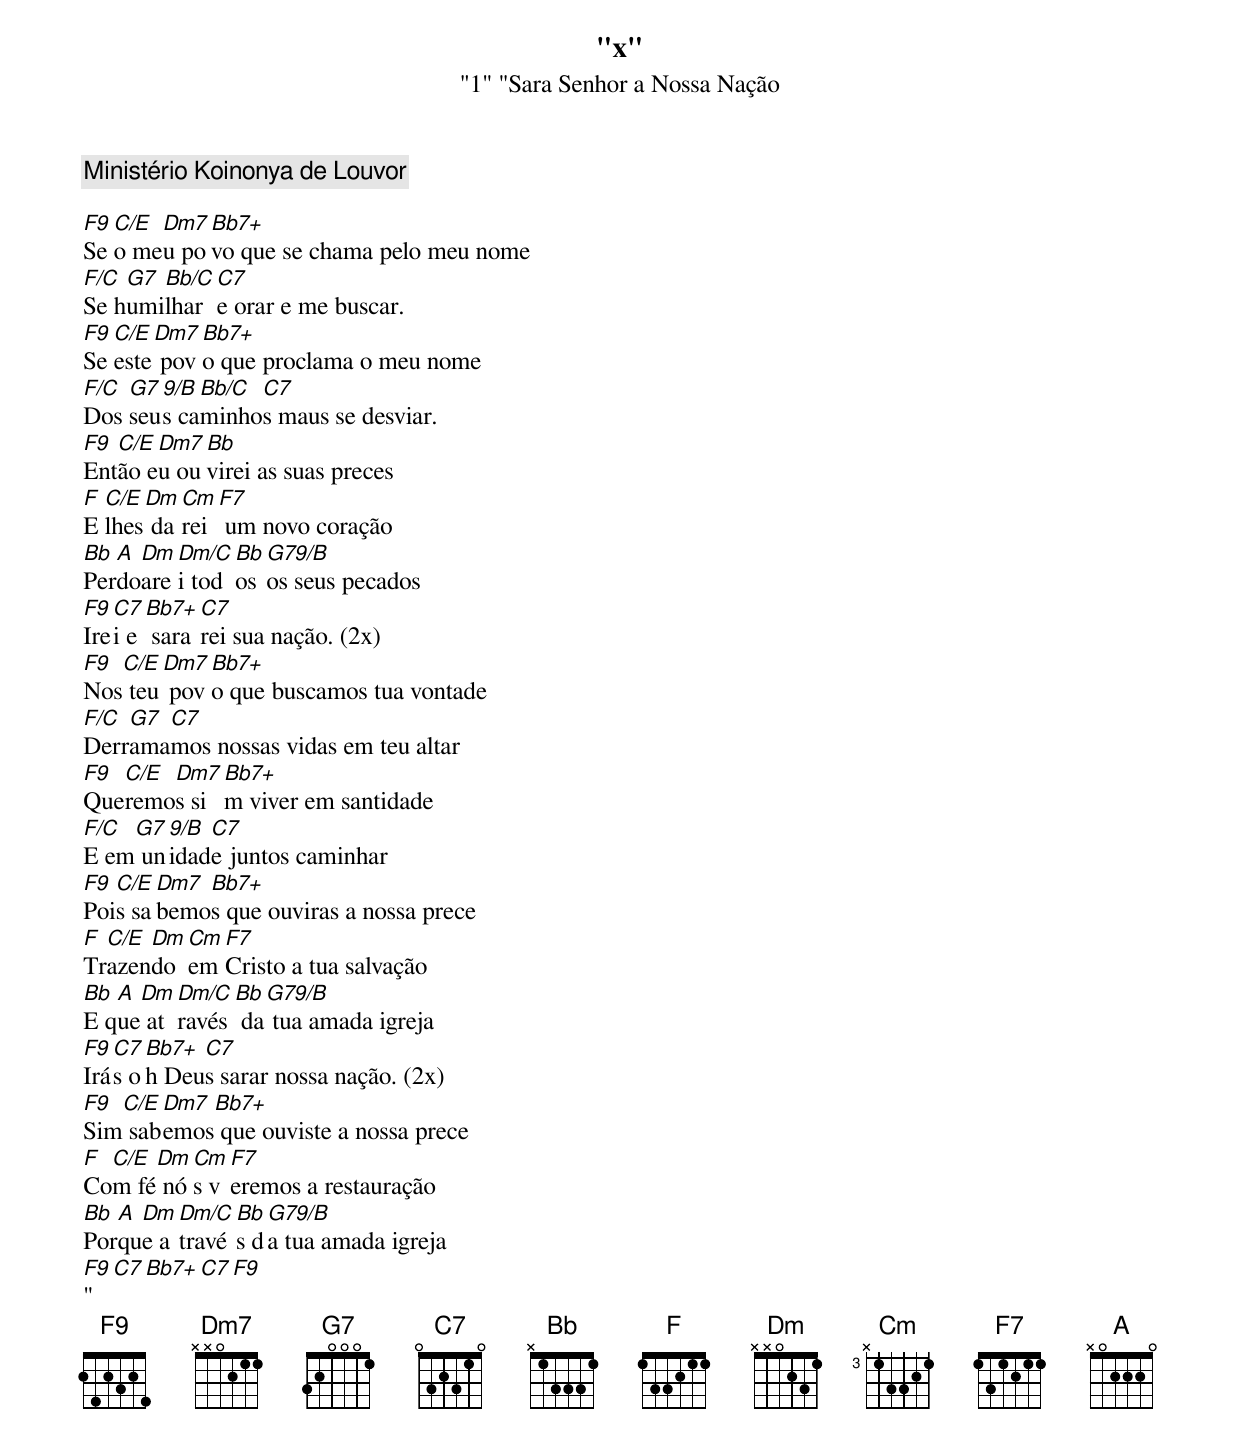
"x"
"1" "Sara Senhor a Nossa Nação
Ministério Koinonya de Louvor

F9 C/E Dm7 Bb7+
Se o meu povo que se chama pelo meu nome
F/C G7 Bb/C C7
Se humilhar e orar e me buscar.
F9 C/E Dm7 Bb7+
Se este povo que proclama o meu nome
F/C G7 9/B Bb/C C7
Dos seus caminhos maus se desviar.
F9 C/E Dm7 Bb
Então eu ouvirei as suas preces
F C/E Dm Cm F7
E lhes darei um novo coração
Bb A Dm Dm/C Bb G79/B
Perdoarei todos os seus pecados
F9 C7 Bb7+ C7
Irei e sararei sua nação. (2x)
F9 C/E Dm7 Bb7+
Nos teu povo que buscamos tua vontade
F/C G7 C7
Derramamos nossas vidas em teu altar
F9 C/E Dm7 Bb7+
Queremos sim viver em santidade
F/C G7 9/B C7
E em unidade juntos caminhar
F9 C/E Dm7 Bb7+
Pois sabemos que ouviras a nossa prece
F C/E Dm Cm F7
Trazendo em Cristo a tua salvação
Bb A Dm Dm/C Bb G79/B
E que através da tua amada igreja
F9 C7 Bb7+ C7
Irás oh Deus sarar nossa nação. (2x)
F9 C/E Dm7 Bb7+
Sim sabemos que ouviste a nossa prece
F C/E Dm Cm F7
Com fé nós veremos a restauração
Bb A Dm Dm/C Bb G79/B
Porque através da tua amada igreja
F9 C7 Bb7+ C7 F9
"
